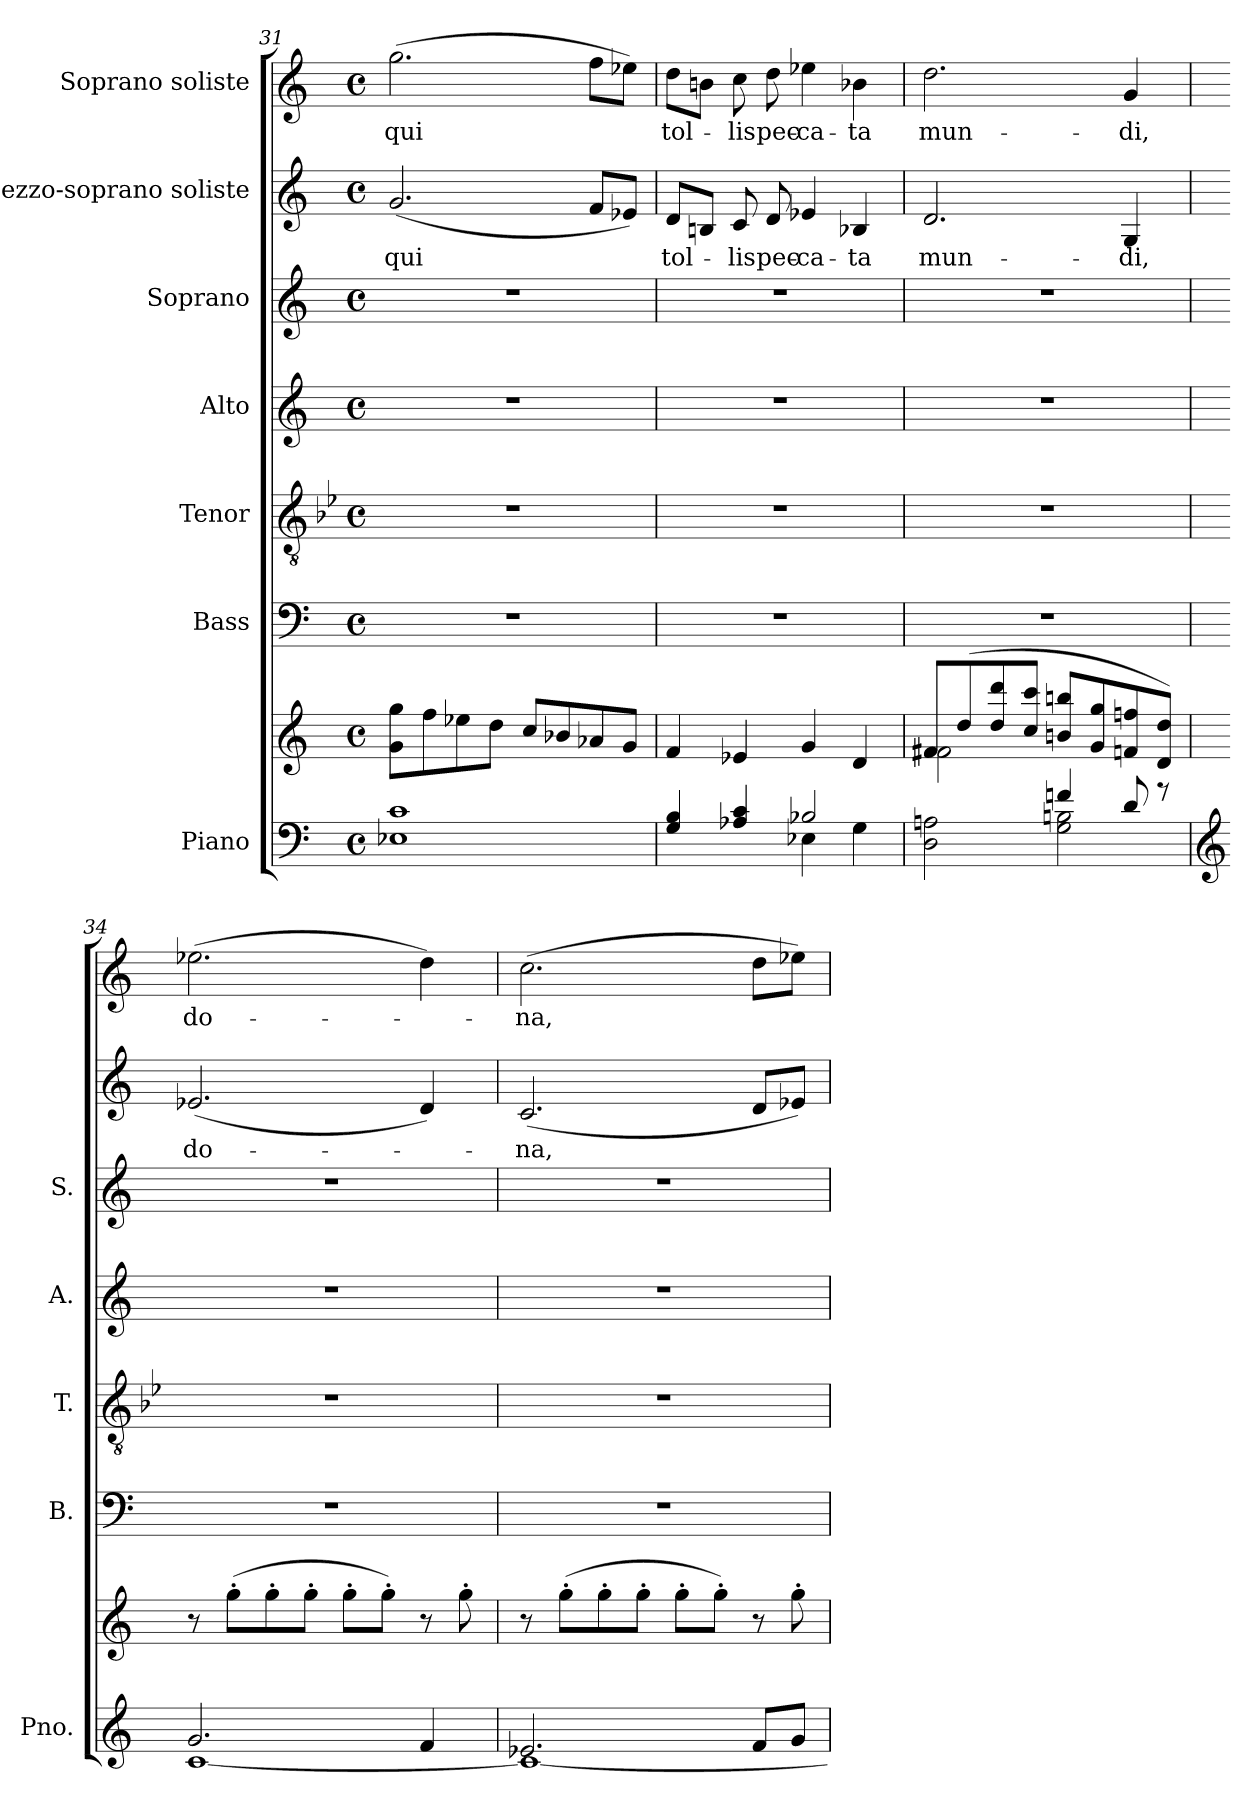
**kern	**kern	**kern	**kern	**kern	**kern	**kern	**text	**kern	**text
*part7	*part7	*part6	*part5	*part4	*part3	*part2	*part2	*part1	*part1
*staff8	*staff7	*staff6	*staff5	*staff4	*staff3	*staff2	*staff2	*staff1	*staff1
*I"Piano	*	*I"Bass	*I"Tenor	*I"Alto	*I"Soprano	*I"Mezzo-soprano soliste	*	*I"Soprano soliste	*
*I'Pno.	*	*I'B.	*I'T.	*I'A.	*I'S.	*	*	*	*
*clefF4	*clefG2	*clefF4	*clefGv2	*clefG2	*clefG2	*clefG2	*	*clefG2	*
*	*	*	*ITrd8c14	*	*	*	*	*	*
*k[]	*k[]	*k[]	*k[b-e-]	*k[]	*k[]	*k[]	*	*k[]	*
*M4/4	*M4/4	*M4/4	*M4/4	*M4/4	*M4/4	*M4/4	*	*M4/4	*
*met(c)	*met(c)	*met(c)	*met(c)	*met(c)	*met(c)	*met(c)	*	*met(c)	*
=31	=31	=31	=31	=31	=31	=31	=31	=31	=31
1E-X 1c	8g\ 8gg\L	1r	1r	1r	1r	(>2.g/	qui	(2.gg\	qui
.	8ff\	.	.	.	.	.	.	.	.
.	8ee-X\	.	.	.	.	.	.	.	.
.	8dd\J	.	.	.	.	.	.	.	.
.	8cc/L	.	.	.	.	.	.	.	.
.	8b-X/	.	.	.	.	.	.	.	.
.	8a-X/	.	.	.	.	8f/L	.	8ff\L	.
.	8g/J	.	.	.	.	8e-X/J)	.	8ee-X\J)	.
!!LO:LB:g=z
=32	=32	=32	=32	=32	=32	=32	=32	=32	=32
*^	*	*	*	*	*	*	*	*	*
4G/ 4B/	2ryy	4f/	1r	1r	1r	1r	8d/L	tol-	8dd\L	tol-
.	.	.	.	.	.	.	8Bn/J	.	8bn\J	.
4A-X/ 4c/	.	4e-X/	.	.	.	.	8c/	-lis	8cc\	-lis
.	.	.	.	.	.	.	8d/	pec-	8dd\	pec-
2B-X/	4E-X\	4g/	.	.	.	.	4e-X/	-ca-	4ee-X\	-ca-
.	4G\	4d/	.	.	.	.	4B-X/	-ta	4b-X\	-ta
=33	=33	=33	=33	=33	=33	=33	=33	=33	=33	=33
*	*	*^	*	*	*	*	*	*	*	*
2ryy	2D\ 2An\	8f#X/L	2f#\	1r	1r	1r	1r	2.d/	mun-	2.dd\	mun-
.	.	(8dd/	.	.	.	.	.	.	.	.	.
.	.	8dd/ 8ddd/	.	.	.	.	.	.	.	.	.
.	.	8cc/ 8ccc/J	.	.	.	.	.	.	.	.	.
4fn/	2G\ 2Bn\	8bn/ 8bbn/L	2ryy	.	.	.	.	.	.	.	.
.	.	8g/ 8gg/	.	.	.	.	.	.	.	.	.
8d/	.	8fn/ 8ffn/	.	.	.	.	.	4G/	-di,	4g/	-di,
8r	.	8d/ 8dd/J)	.	.	.	.	.	.	.	.	.
*	*	*v	*v	*	*	*	*	*	*	*	*
=34	=34	=34	=34	=34	=34	=34	=34	=34	=34	=34
*clefG2	*	*	*	*	*	*	*	*	*	*
2.g/	[1c	8r	1r	1r	1r	1r	(>2.e-X/	do-	(2.ee-X\	do-
.	.	(8gg'\L	.	.	.	.	.	.	.	.
.	.	8gg'\	.	.	.	.	.	.	.	.
.	.	8gg'\J	.	.	.	.	.	.	.	.
.	.	8gg'\L	.	.	.	.	.	.	.	.
.	.	8gg'\J)	.	.	.	.	.	.	.	.
4f/	.	8r	.	.	.	.	4d/)	.	4dd\)	.
.	.	8gg'\	.	.	.	.	.	.	.	.
=35	=35	=35	=35	=35	=35	=35	=35	=35	=35	=35
2.e-X/	1c_	8r	1r	1r	1r	1r	(>2.c/	-na,	(2.cc\	-na,
.	.	(8gg'\L	.	.	.	.	.	.	.	.
.	.	8gg'\	.	.	.	.	.	.	.	.
.	.	8gg'\J	.	.	.	.	.	.	.	.
.	.	8gg'\L	.	.	.	.	.	.	.	.
.	.	8gg'\J)	.	.	.	.	.	.	.	.
8f/L	.	8r	.	.	.	.	8d/L	.	8dd\L	.
8g/J	.	8gg'\	.	.	.	.	8e-X/J)	.	8ee-X\J)	.
*v	*v	*	*	*	*	*	*	*	*	*
=	=	=	=	=	=	=	=	=	=
*-	*-	*-	*-	*-	*-	*-	*-	*-	*-
